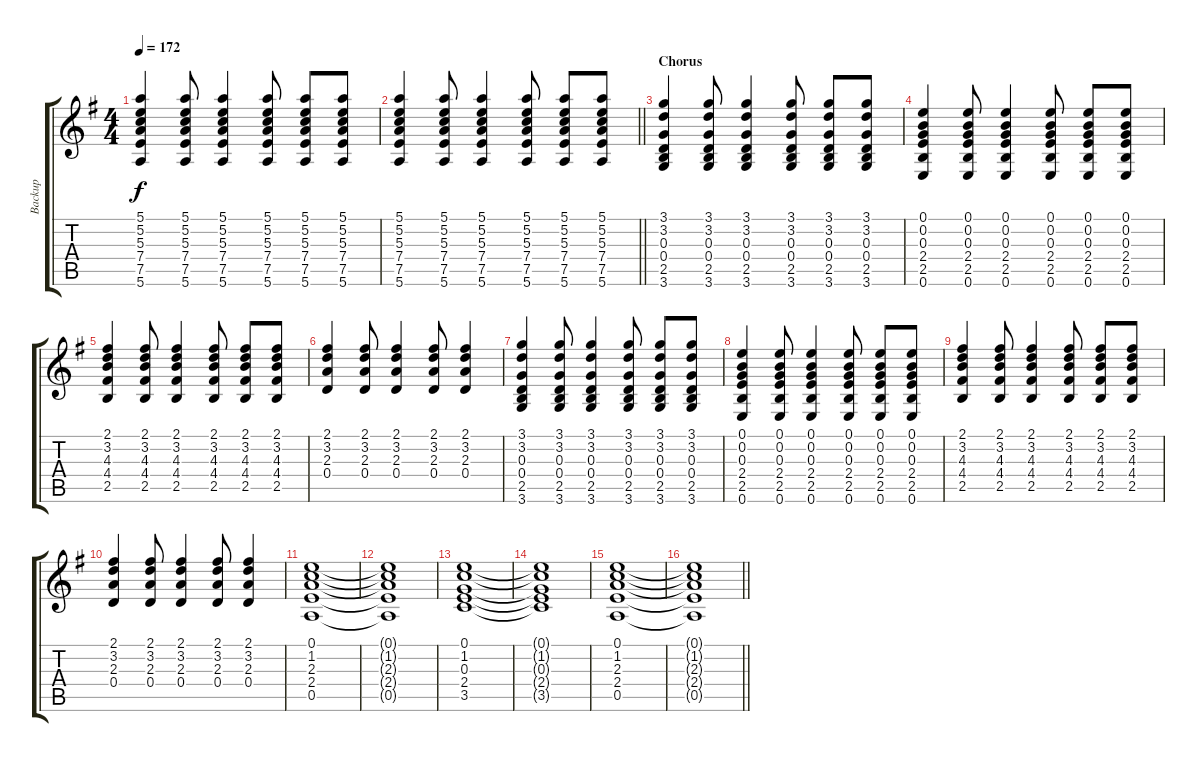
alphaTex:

\track ("Backup" "Backup") {instrument acousticguitarsteel}
\staff {score tabs}
\tuning (E4 B3 G3 D3 A2 E2) {hide}
\ts (4 4)
\tempo 172
\clef g2
\ks g
(5.1 5.2 5.3 7.4 7.5 5.6).4{dy f} (5.1 5.2 5.3 7.4 7.5 5.6).8 (5.1 5.2 5.3 7.4 7.5 5.6).4 (5.1 5.2 5.3 7.4 7.5 5.6).8 (5.1 5.2 5.3 7.4 7.5 5.6).8 (5.1 5.2 5.3 7.4 7.5 5.6).8 |
\barLineRight lightlight
(5.1 5.2 5.3 7.4 7.5 5.6).4 (5.1 5.2 5.3 7.4 7.5 5.6).8 (5.1 5.2 5.3 7.4 7.5 5.6).4 (5.1 5.2 5.3 7.4 7.5 5.6).8 (5.1 5.2 5.3 7.4 7.5 5.6).8 (5.1 5.2 5.3 7.4 7.5 5.6).8 |
\section ("" "Chorus")
(3.1 3.2 0.3 0.4 2.5 3.6).4 (3.1 3.2 0.3 0.4 2.5 3.6).8 (3.1 3.2 0.3 0.4 2.5 3.6).4 (3.1 3.2 0.3 0.4 2.5 3.6).8 (3.1 3.2 0.3 0.4 2.5 3.6).8 (3.1 3.2 0.3 0.4 2.5 3.6).8 |
(0.1 0.2 0.3 2.4 2.5 0.6).4 (0.1 0.2 0.3 2.4 2.5 0.6).8 (0.1 0.2 0.3 2.4 2.5 0.6).4 (0.1 0.2 0.3 2.4 2.5 0.6).8 (0.1 0.2 0.3 2.4 2.5 0.6).8 (0.1 0.2 0.3 2.4 2.5 0.6).8 |
(2.1 3.2 4.3 4.4 2.5).4 (2.1 3.2 4.3 4.4 2.5).8 (2.1 3.2 4.3 4.4 2.5).4 (2.1 3.2 4.3 4.4 2.5).8 (2.1 3.2 4.3 4.4 2.5).8 (2.1 3.2 4.3 4.4 2.5).8 |
(2.1 3.2 2.3 0.4).4 (2.1 3.2 2.3 0.4).8 (2.1 3.2 2.3 0.4).4 (2.1 3.2 2.3 0.4).8 (2.1 3.2 2.3 0.4).4 |
(3.1 3.2 0.3 0.4 2.5 3.6).4 (3.1 3.2 0.3 0.4 2.5 3.6).8 (3.1 3.2 0.3 0.4 2.5 3.6).4 (3.1 3.2 0.3 0.4 2.5 3.6).8 (3.1 3.2 0.3 0.4 2.5 3.6).8 (3.1 3.2 0.3 0.4 2.5 3.6).8 |
(0.1 0.2 0.3 2.4 2.5 0.6).4 (0.1 0.2 0.3 2.4 2.5 0.6).8 (0.1 0.2 0.3 2.4 2.5 0.6).4 (0.1 0.2 0.3 2.4 2.5 0.6).8 (0.1 0.2 0.3 2.4 2.5 0.6).8 (0.1 0.2 0.3 2.4 2.5 0.6).8 |
(2.1 3.2 4.3 4.4 2.5).4 (2.1 3.2 4.3 4.4 2.5).8 (2.1 3.2 4.3 4.4 2.5).4 (2.1 3.2 4.3 4.4 2.5).8 (2.1 3.2 4.3 4.4 2.5).8 (2.1 3.2 4.3 4.4 2.5).8 |
(2.1 3.2 2.3 0.4).4 (2.1 3.2 2.3 0.4).8 (2.1 3.2 2.3 0.4).4 (2.1 3.2 2.3 0.4).8 (2.1 3.2 2.3 0.4).4 |
(0.1 1.2 2.3 2.4 0.5).1 |
(0.1{t} 1.2{t} 2.3{t} 2.4{t} 0.5{t}).1 |
(0.1 1.2 0.3 2.4 3.5).1 |
(0.1{t} 1.2{t} 0.3{t} 2.4{t} 3.5{t}).1 |
(0.1 1.2 2.3 2.4 0.5).1 |
\barLineRight lightlight
(0.1{t} 1.2{t} 2.3{t} 2.4{t} 0.5{t}).1
